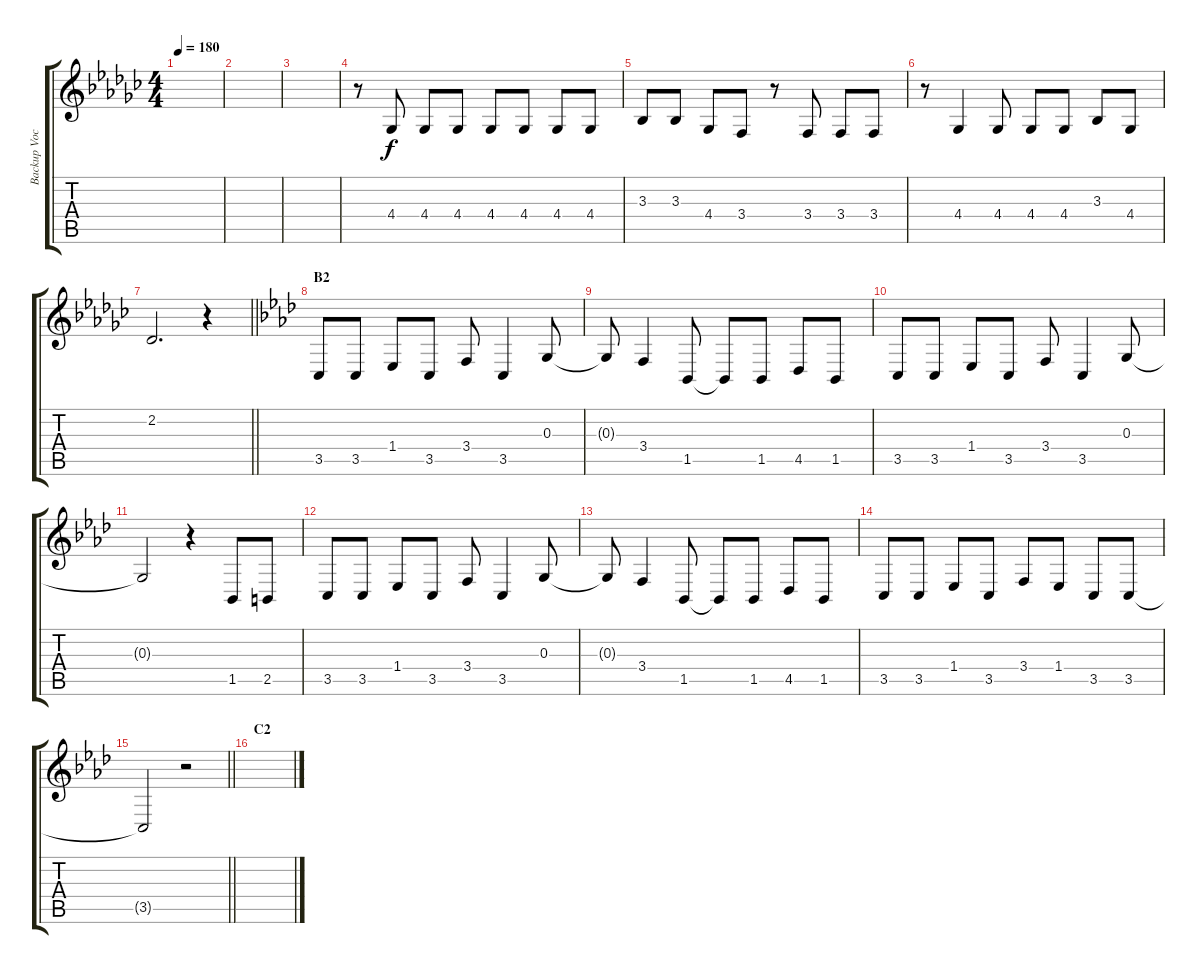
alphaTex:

\track ("Backup Vocals" "Backup Voc") {instrument tuba}
\staff {score tabs}
\tuning (E4 B3 G3 D3 A2 E2) {hide}
\ts (4 4)
\tempo 180
\clef g2
\ks gb
|
|
|
r.8 4.4.8 4.4.8 4.4.8 4.4.8 4.4.8 4.4.8 4.4.8 |
3.3.8 3.3.8 4.4.8 3.4.8 r.8 3.4.8 3.4.8 3.4.8 |
r.8 4.4.4 4.4.8 4.4.8 4.4.8 3.3.8 4.4.8 |
\barLineRight lightlight
2.2.2{d} r.4 |
\section ("" "B2")
\ks ab
3.5.8 3.5.8 1.4.8 3.5.8 3.4.8 3.5.4 0.3.8 |
0.3{t}.8 3.4.4 1.5.8 1.5{t}.8 1.5.8 4.5.8 1.5.8 |
3.5.8 3.5.8 1.4.8 3.5.8 3.4.8 3.5.4 0.3.8 |
0.3{t}.2 r.4 1.5.8 2.5.8 |
3.5.8 3.5.8 1.4.8 3.5.8 3.4.8 3.5.4 0.3.8 |
0.3{t}.8 3.4.4 1.5.8 1.5{t}.8 1.5.8 4.5.8 1.5.8 |
3.5.8 3.5.8 1.4.8 3.5.8 3.4.8 1.4.8 3.5.8 3.5.8 |
\barLineRight lightlight
3.5{t}.2 r.2 |
\section ("" "C2")
